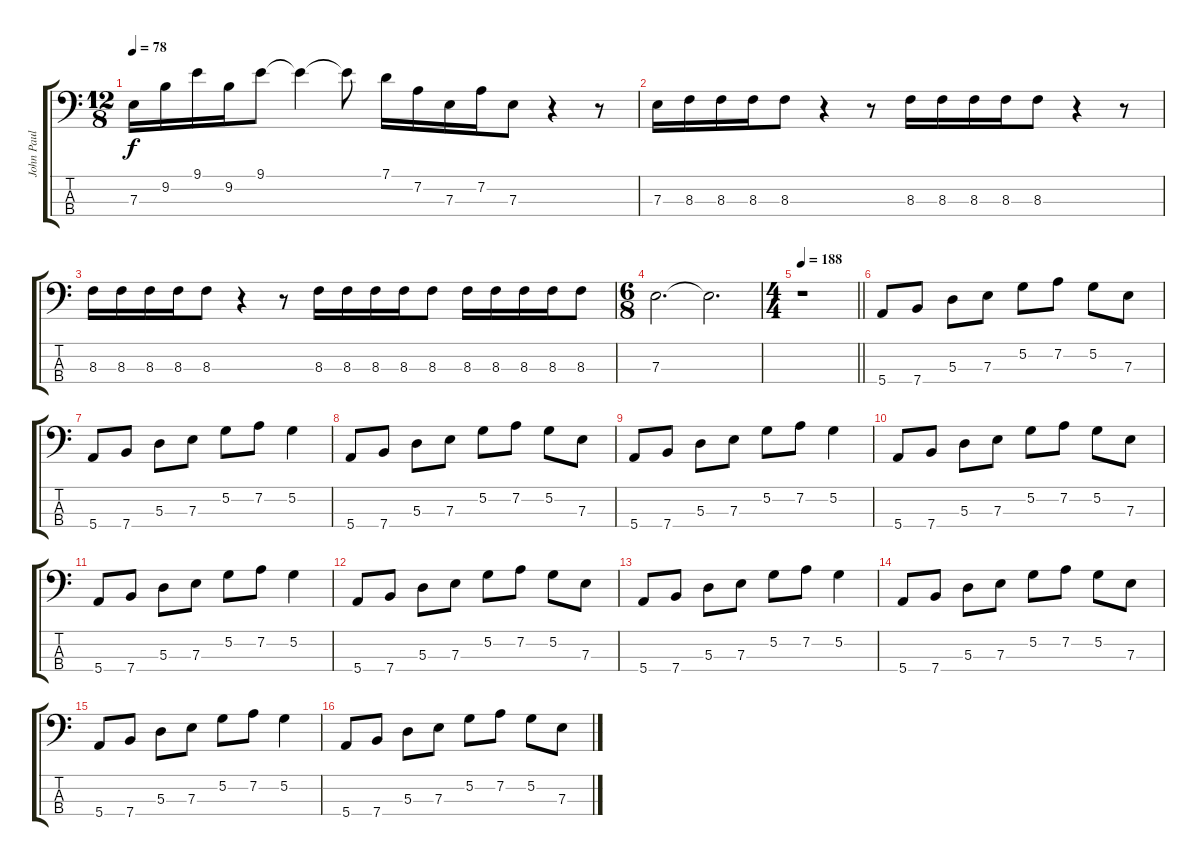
\track ("John Paul Jones - Bass Guitar" "John Paul ") {instrument electricbassfinger}
\staff {score tabs}
\tuning (G2 D2 A1 E1) {hide}
\ts (12 8)
\tempo 78
\clef f4
\ks c
7.3.16{dy f} 9.2.16 9.1.16 9.2.16 9.1.8 9.1{t}.4 9.1{t}.8 7.1.16 7.2.16 7.3.16 7.2.16 7.3.8 r.4 r.8 |
7.3.16 8.3.16 8.3.16 8.3.16 8.3.8 r.4 r.8 8.3.16 8.3.16 8.3.16 8.3.16 8.3.8 r.4 r.8 |
8.3.16 8.3.16 8.3.16 8.3.16 8.3.8 r.4 r.8 8.3.16 8.3.16 8.3.16 8.3.16 8.3.8 8.3.16 8.3.16 8.3.16 8.3.16 8.3.8 |
\ts (6 8)
7.3.2{d} 7.3{t}.2{d} |
\ts (4 4)
\tempo 188
\barLineRight lightlight
r.1 |
5.4.8 7.4.8 5.3.8 7.3.8 5.2.8 7.2.8 5.2.8 7.3.8 |
5.4.8 7.4.8 5.3.8 7.3.8 5.2.8 7.2.8 5.2.4 |
5.4.8 7.4.8 5.3.8 7.3.8 5.2.8 7.2.8 5.2.8 7.3.8 |
5.4.8 7.4.8 5.3.8 7.3.8 5.2.8 7.2.8 5.2.4 |
5.4.8 7.4.8 5.3.8 7.3.8 5.2.8 7.2.8 5.2.8 7.3.8 |
5.4.8 7.4.8 5.3.8 7.3.8 5.2.8 7.2.8 5.2.4 |
5.4.8 7.4.8 5.3.8 7.3.8 5.2.8 7.2.8 5.2.8 7.3.8 |
5.4.8 7.4.8 5.3.8 7.3.8 5.2.8 7.2.8 5.2.4 |
5.4.8 7.4.8 5.3.8 7.3.8 5.2.8 7.2.8 5.2.8 7.3.8 |
5.4.8 7.4.8 5.3.8 7.3.8 5.2.8 7.2.8 5.2.4 |
5.4.8 7.4.8 5.3.8 7.3.8 5.2.8 7.2.8 5.2.8 7.3.8
